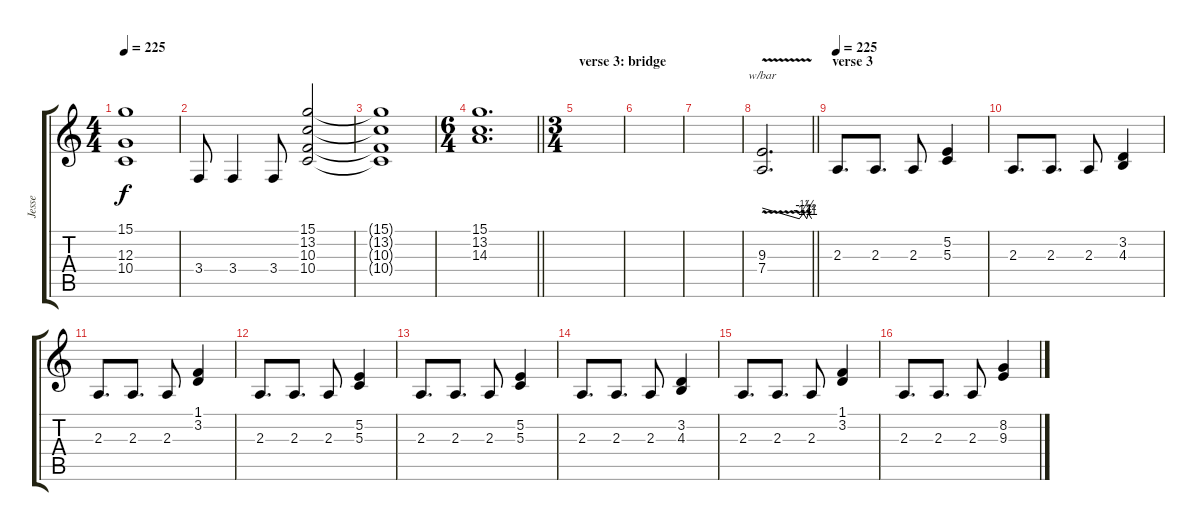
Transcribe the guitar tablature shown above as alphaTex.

\track ("Jesse" "Jesse") {instrument rockorgan}
\staff {score tabs}
\tuning (E4 B3 G3 D3 A2 E2) {hide}
\ts (4 4)
\tempo 225
\clef g2
\ks c
(15.1{t} 12.3{t} 10.4{t}).1{dy f} |
3.4.8 3.4.4 3.4.8 (15.1 13.2 10.3 10.4).2 |
(15.1{t} 13.2{t} 10.3{t} 10.4{t}).1 |
\ts (6 4)
\barLineRight lightlight
(15.1 13.2 14.3).1{d} |
\ts (3 4)
\section ("" "verse 3: bridge")
|
|
|
\barLineRight lightlight
(9.3 7.4{v}).2{d tbe (custom default 0 0 45 -4 50 -2 54 -4 56 -2 60 -4)} |
\section ("" "verse 3")
\tempo 225
2.3.8{d} 2.3.8{d} 2.3.8 (5.2 5.3).4 |
2.3.8{d} 2.3.8{d} 2.3.8 (3.2 4.3).4 |
2.3.8{d} 2.3.8{d} 2.3.8 (1.1 3.2).4 |
2.3.8{d} 2.3.8{d} 2.3.8 (5.2 5.3).4 |
2.3.8{d} 2.3.8{d} 2.3.8 (5.2 5.3).4 |
2.3.8{d} 2.3.8{d} 2.3.8 (3.2 4.3).4 |
2.3.8{d} 2.3.8{d} 2.3.8 (1.1 3.2).4 |
2.3.8{d} 2.3.8{d} 2.3.8 (8.2 9.3).4
